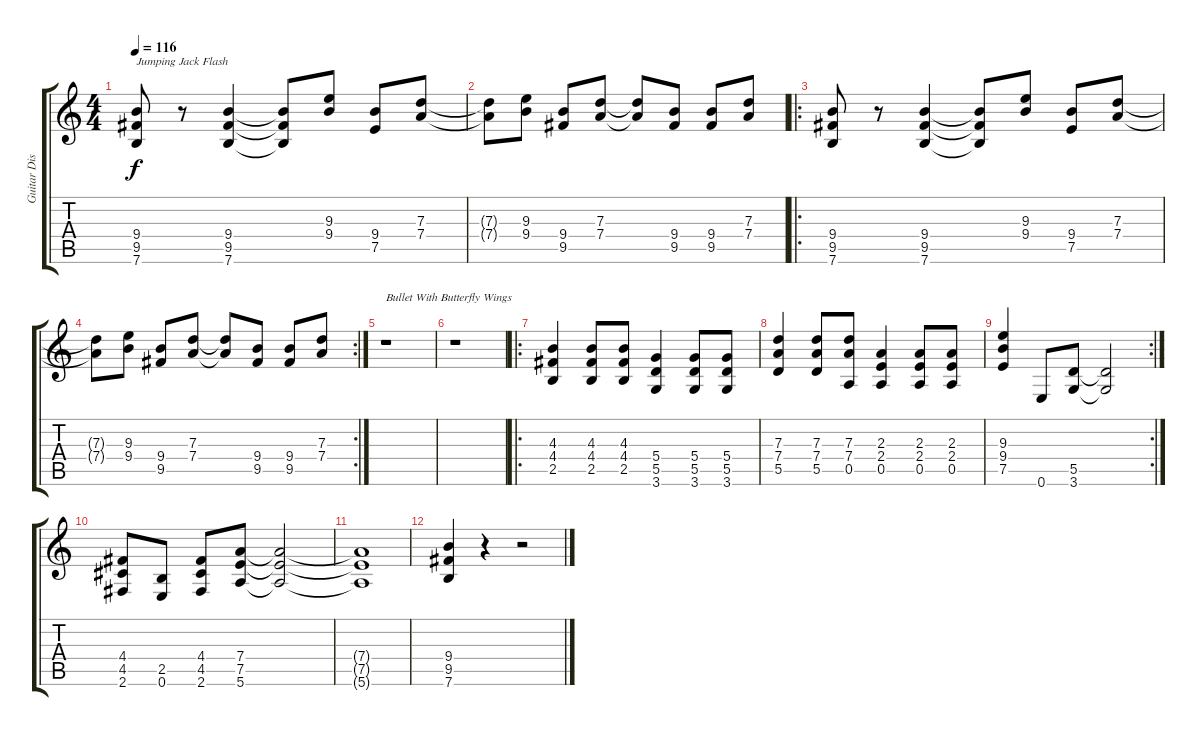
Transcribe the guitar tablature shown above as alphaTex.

\track ("Guitar Distorsion 1" "Guitar Dis") {instrument distortionguitar}
\staff {score tabs}
\tuning (E4 B3 G3 D3 A2 E2) {hide}
\ts (4 4)
\tempo 116
\clef g2
\ks c
(9.4 9.5 7.6).8{txt "Jumping Jack Flash" dy f} r.8 (9.4 9.5 7.6).4 (9.4{t} 9.5{t} 7.6{t}).8 (9.3 9.4).8 (9.4 7.5).8 (7.3 7.4).8 |
(7.3{t} 7.4{t}).8 (9.3 9.4).8 (9.4 9.5).8 (7.3 7.4).8 (7.3{t} 7.4{t}).8 (9.4 9.5).8 (9.4 9.5).8 (7.3 7.4).8 |
\ro
(9.4 9.5 7.6).8 r.8 (9.4 9.5 7.6).4 (9.4{t} 9.5{t} 7.6{t}).8 (9.3 9.4).8 (9.4 7.5).8 (7.3 7.4).8 |
\rc 2
(7.3{t} 7.4{t}).8 (9.3 9.4).8 (9.4 9.5).8 (7.3 7.4).8 (7.3{t} 7.4{t}).8 (9.4 9.5).8 (9.4 9.5).8 (7.3 7.4).8 |
r.1{txt "Bullet With Butterfly Wings"} |
r.1 |
\ro
(4.3 4.4 2.5).4 (4.3 4.4 2.5).8 (4.3 4.4 2.5).8 (5.4 5.5 3.6).4 (5.4 5.5 3.6).8 (5.4 5.5 3.6).8 |
(7.3 7.4 5.5).4 (7.3 7.4 5.5).8 (7.3 7.4 0.5).8 (2.3 2.4 0.5).4 (2.3 2.4 0.5).8 (2.3 2.4 0.5).8 |
\rc 2
(9.3 9.4 7.5).4 0.6.8 (5.5 3.6).8 (5.5{t} 3.6{t}).2 |
(4.4 4.5 2.6).8 (2.5 0.6).8 (4.4 4.5 2.6).8 (7.4 7.5 5.6).8 (7.4{t} 7.5{t} 5.6{t}).2 |
(7.4{t} 7.5{t} 5.6{t}).1 |
(9.4 9.5 7.6).4 r.4 r.2
